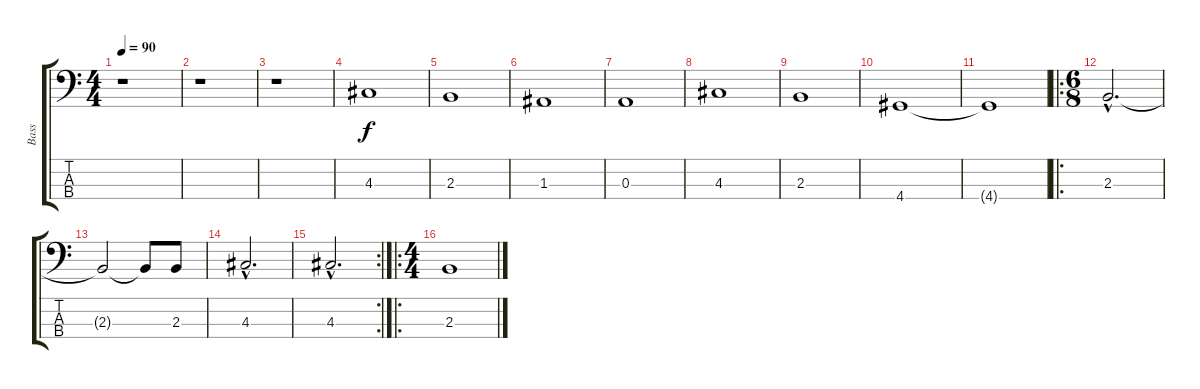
\track ("Bass" "Bass") {instrument fretlessbass}
\staff {score tabs}
\tuning (G2 D2 A1 E1) {hide}
\ts (4 4)
\tempo 90
\clef f4
\ks c
r.1{dy f instrument fretlessbass} |
r.1 |
r.1 |
4.3.1 |
2.3.1 |
1.3.1 |
0.3.1 |
4.3.1 |
2.3.1 |
4.4.1 |
4.4{t}.1 |
\ro
\ts (6 8)
2.3{hac}.2{d} |
2.3{t}.2 2.3{t}.8 2.3.8 |
4.3{hac}.2{d} |
\rc 2
4.3{hac}.2{d} |
\ro
\ts (4 4)
2.3.1
